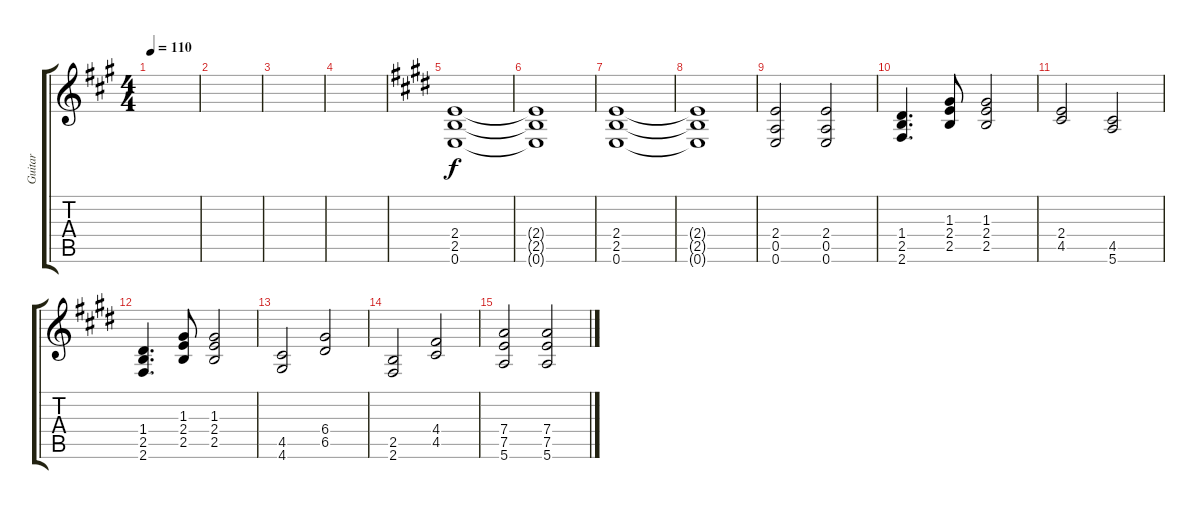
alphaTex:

\track ("Guitar" "Guitar") {instrument acousticguitarnylon}
\staff {score tabs}
\tuning (E4 B3 G3 D3 A2 E2) {hide}
\ts (4 4)
\tempo 110
\clef g2
\ks f#minor
|
|
|
|
\ks e
(2.4 2.5 0.6).1{volume 10} |
(2.4{t} 2.5{t} 0.6{t}).1 |
(2.4 2.5 0.6).1 |
(2.4{t} 2.5{t} 0.6{t}).1 |
(2.4 0.5 0.6).2 (2.4 0.5 0.6).2 |
(1.4 2.5 2.6).4{d} (1.3 2.4 2.5).8 (1.3 2.4 2.5).2 |
(2.4 4.5).2 (4.5 5.6).2 |
(1.4 2.5 2.6).4{d} (1.3 2.4 2.5).8 (1.3 2.4 2.5).2 |
(4.5 4.6).2 (6.4 6.5).2 |
(2.5 2.6).2 (4.4 4.5).2 |
(7.4 7.5 5.6).2 (7.4 7.5 5.6).2
